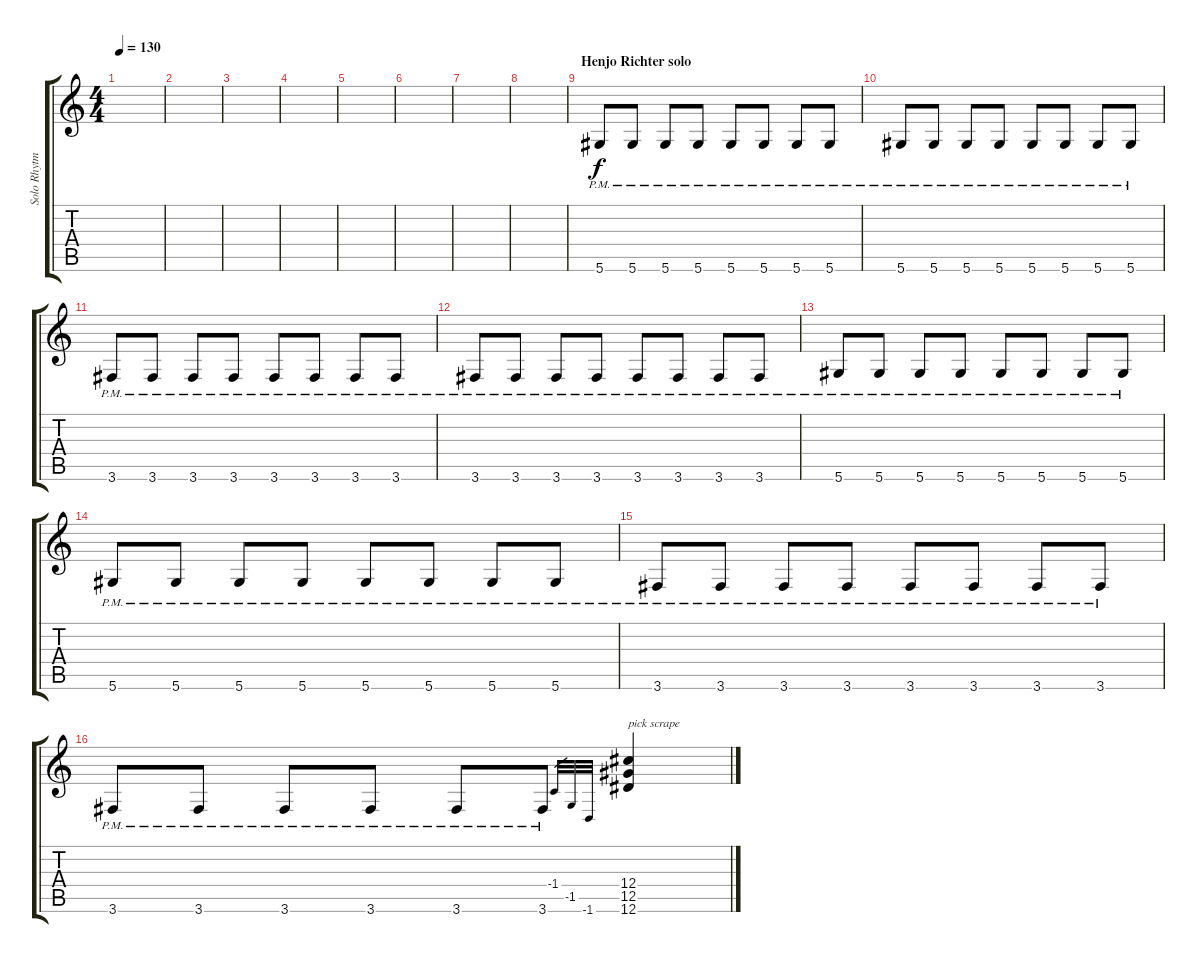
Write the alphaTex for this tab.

\track ("Solo Rhytm" "Solo Rhytm") {instrument distortionguitar}
\staff {score tabs}
\tuning (Eb4 Bb3 Gb3 Db3 Ab2 Eb2) {hide}
\ts (4 4)
\tempo 130
\clef g2
\ks c
|
|
|
|
|
|
|
|
\section ("" "Henjo Richter solo")
5.6{pm}.8 5.6{pm}.8 5.6{pm}.8 5.6{pm}.8 5.6{pm}.8 5.6{pm}.8 5.6{pm}.8 5.6{pm}.8 |
5.6{pm}.8 5.6{pm}.8 5.6{pm}.8 5.6{pm}.8 5.6{pm}.8 5.6{pm}.8 5.6{pm}.8 5.6{pm}.8 |
3.6{pm}.8 3.6{pm}.8 3.6{pm}.8 3.6{pm}.8 3.6{pm}.8 3.6{pm}.8 3.6{pm}.8 3.6{pm}.8 |
3.6{pm}.8 3.6{pm}.8 3.6{pm}.8 3.6{pm}.8 3.6{pm}.8 3.6{pm}.8 3.6{pm}.8 3.6{pm}.8 |
5.6{pm}.8 5.6{pm}.8 5.6{pm}.8 5.6{pm}.8 5.6{pm}.8 5.6{pm}.8 5.6{pm}.8 5.6{pm}.8 |
5.6{pm}.8 5.6{pm}.8 5.6{pm}.8 5.6{pm}.8 5.6{pm}.8 5.6{pm}.8 5.6{pm}.8 5.6{pm}.8 |
3.6{pm}.8 3.6{pm}.8 3.6{pm}.8 3.6{pm}.8 3.6{pm}.8 3.6{pm}.8 3.6{pm}.8 3.6{pm}.8 |
3.6{pm}.8 3.6{pm}.8 3.6{pm}.8 3.6{pm}.8 3.6{pm}.8 3.6{pm}.8 -1.4.32{gr} -1.5.32{gr} -1.6.32{gr} (12.4{ss} 12.5{ss} 12.6{ss}).4{txt "pick scrape"}
